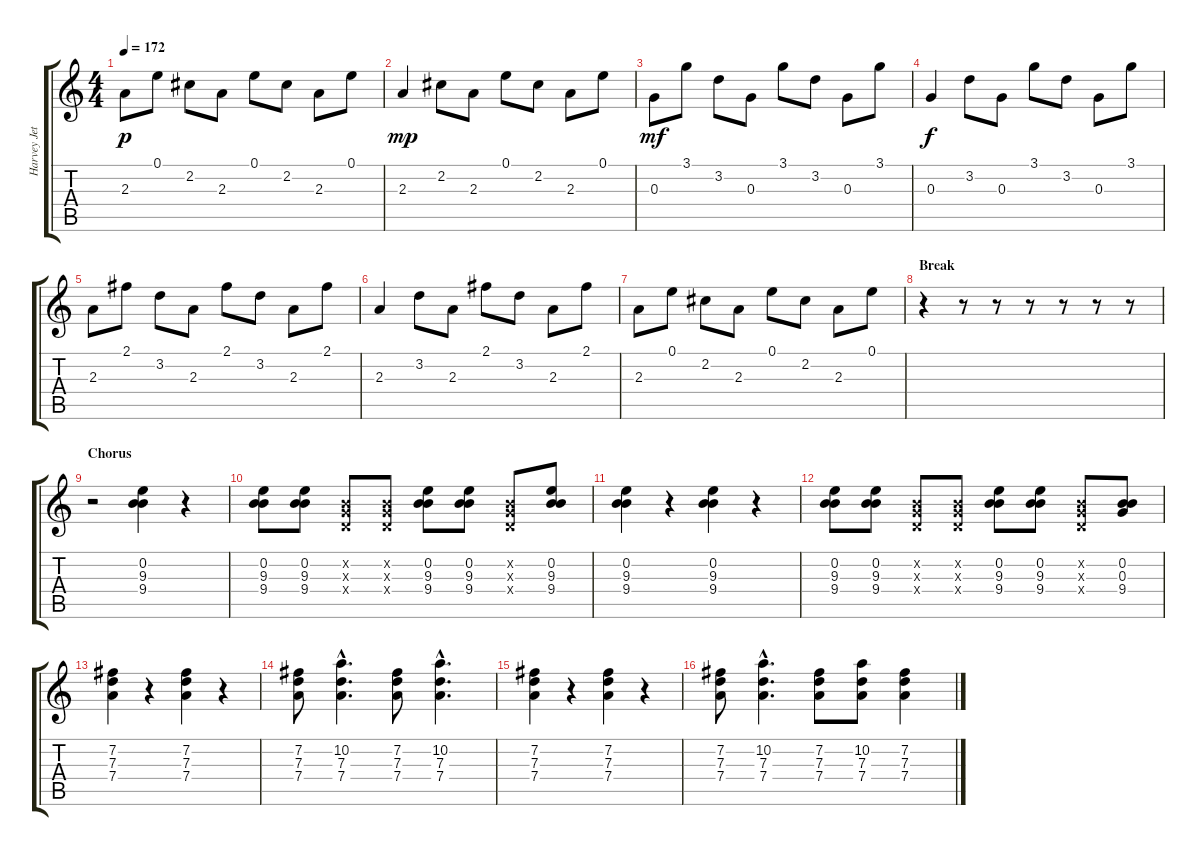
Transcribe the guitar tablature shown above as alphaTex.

\track ("Harvey Jett  " "Harvey Jet") {instrument acousticguitarsteel}
\staff {score tabs}
\tuning (E4 B3 G3 D3 A2 E2) {hide}
\ts (4 4)
\tempo 172
\clef g2
\ks c
2.3.8{dy p instrument acousticguitarsteel} 0.1.8 2.2.8 2.3.8 0.1.8 2.2.8 2.3.8 0.1.8 |
2.3.4{dy mp} 2.2.8 2.3.8 0.1.8 2.2.8 2.3.8 0.1.8 |
0.3.8{dy mf} 3.1.8 3.2.8 0.3.8 3.1.8 3.2.8 0.3.8 3.1.8 |
0.3.4{dy f} 3.2.8 0.3.8 3.1.8 3.2.8 0.3.8 3.1.8 |
2.3.8 2.1.8 3.2.8 2.3.8 2.1.8 3.2.8 2.3.8 2.1.8 |
2.3.4 3.2.8 2.3.8 2.1.8 3.2.8 2.3.8 2.1.8 |
2.3.8 0.1.8 2.2.8 2.3.8 0.1.8 2.2.8 2.3.8 0.1.8 |
\section ("" "Break")
r.4 r.8 r.8 r.8 r.8 r.8 r.8 |
\section ("" "Chorus")
r.2 (0.2 9.3 9.4).4 r.4 |
(0.2 9.3 9.4).8 (0.2 9.3 9.4).8 (0.2{x} 0.3{x} 0.4{x}).8 (0.2{x} 0.3{x} 0.4{x}).8 (0.2 9.3 9.4).8 (0.2 9.3 9.4).8 (0.2{x} 0.3{x} 0.4{x}).8 (0.2 9.3 9.4).8 |
(0.2 9.3 9.4).4 r.4 (0.2 9.3 9.4).4 r.4 |
(0.2 9.3 9.4).8 (0.2 9.3 9.4).8 (0.2{x} 0.3{x} 0.4{x}).8 (0.2{x} 0.3{x} 0.4{x}).8 (0.2 9.3 9.4).8 (0.2 9.3 9.4).8 (0.2{x} 0.3{x} 0.4{x}).8 (0.2 0.3 9.4).8 |
(7.2 7.3 7.4).4 r.4 (7.2 7.3 7.4).4 r.4 |
(7.2 7.3 7.4).8 (10.2{hac} 7.3{hac} 7.4{hac}).4{d} (7.2 7.3 7.4).8 (10.2{hac} 7.3{hac} 7.4{hac}).4{d} |
(7.2 7.3 7.4).4 r.4 (7.2 7.3 7.4).4 r.4 |
(7.2 7.3 7.4).8 (10.2{hac} 7.3{hac} 7.4{hac}).4{d} (7.2 7.3 7.4).8 (10.2 7.3 7.4).8 (7.2 7.3 7.4).4
